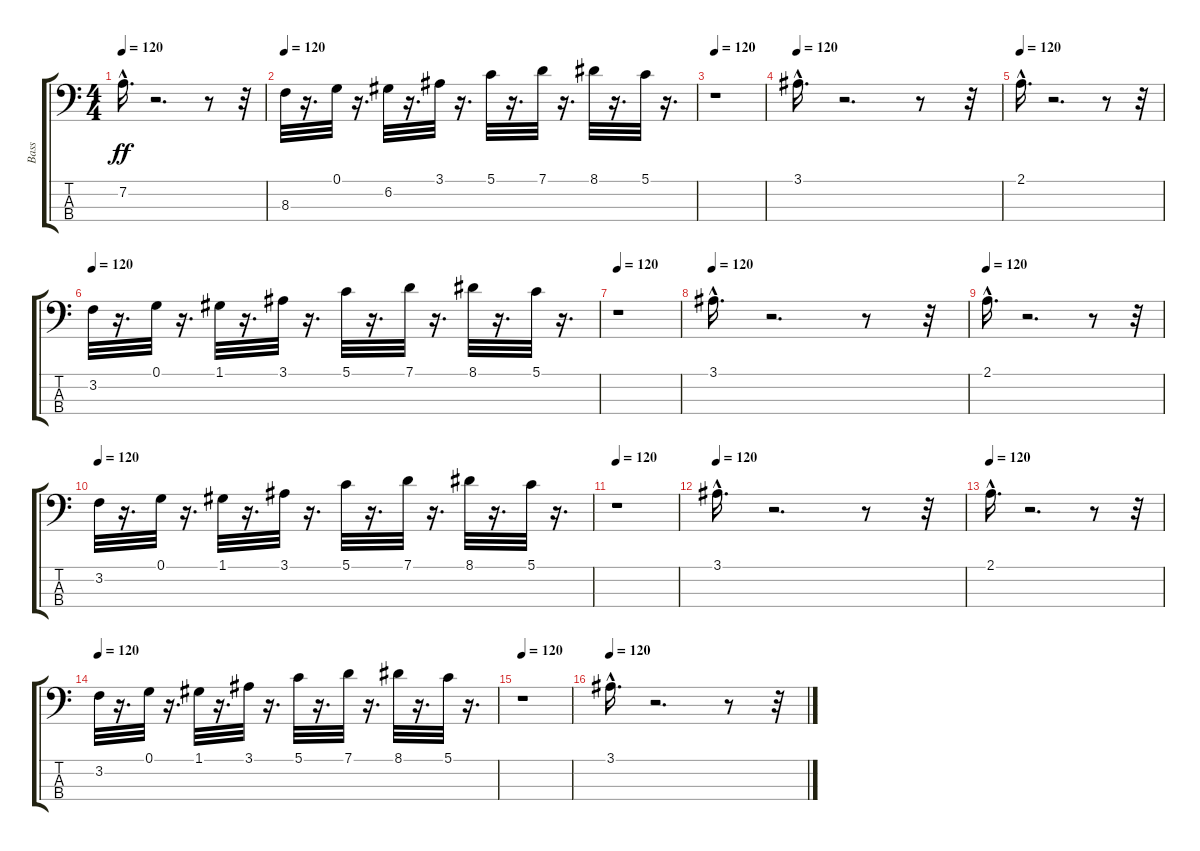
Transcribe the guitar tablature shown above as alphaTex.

\track ("Bass" "Bass") {instrument fretlessbass}
\staff {score tabs}
\tuning (G2 D2 A1 E1) {hide}
\ts (4 4)
\tempo 120
\clef f4
\ks c
7.2{hac}.16{d dy ff} r.2{d} r.8 r.32 |
\tempo 120
8.3.32 r.16{d} 0.1.32 r.16{d} 6.2.32 r.16{d} 3.1.32 r.16{d} 5.1.32 r.16{d} 7.1.32 r.16{d} 8.1.32 r.16{d} 5.1.32 r.16{d} |
\tempo 120
r.1 |
\tempo 120
3.1{hac}.16{d} r.2{d} r.8 r.32 |
\tempo 120
2.1{hac}.16{d} r.2{d} r.8 r.32 |
\tempo 120
3.2.32 r.16{d} 0.1.32 r.16{d} 1.1.32 r.16{d} 3.1.32 r.16{d} 5.1.32 r.16{d} 7.1.32 r.16{d} 8.1.32 r.16{d} 5.1.32 r.16{d} |
\tempo 120
r.1 |
\tempo 120
3.1{hac}.16{d} r.2{d} r.8 r.32 |
\tempo 120
2.1{hac}.16{d} r.2{d} r.8 r.32 |
\tempo 120
3.2.32 r.16{d} 0.1.32 r.16{d} 1.1.32 r.16{d} 3.1.32 r.16{d} 5.1.32 r.16{d} 7.1.32 r.16{d} 8.1.32 r.16{d} 5.1.32 r.16{d} |
\tempo 120
r.1 |
\tempo 120
3.1{hac}.16{d} r.2{d} r.8 r.32 |
\tempo 120
2.1{hac}.16{d} r.2{d} r.8 r.32 |
\tempo 120
3.2.32 r.16{d} 0.1.32 r.16{d} 1.1.32 r.16{d} 3.1.32 r.16{d} 5.1.32 r.16{d} 7.1.32 r.16{d} 8.1.32 r.16{d} 5.1.32 r.16{d} |
\tempo 120
r.1 |
\tempo 120
3.1{hac}.16{d} r.2{d} r.8 r.32
